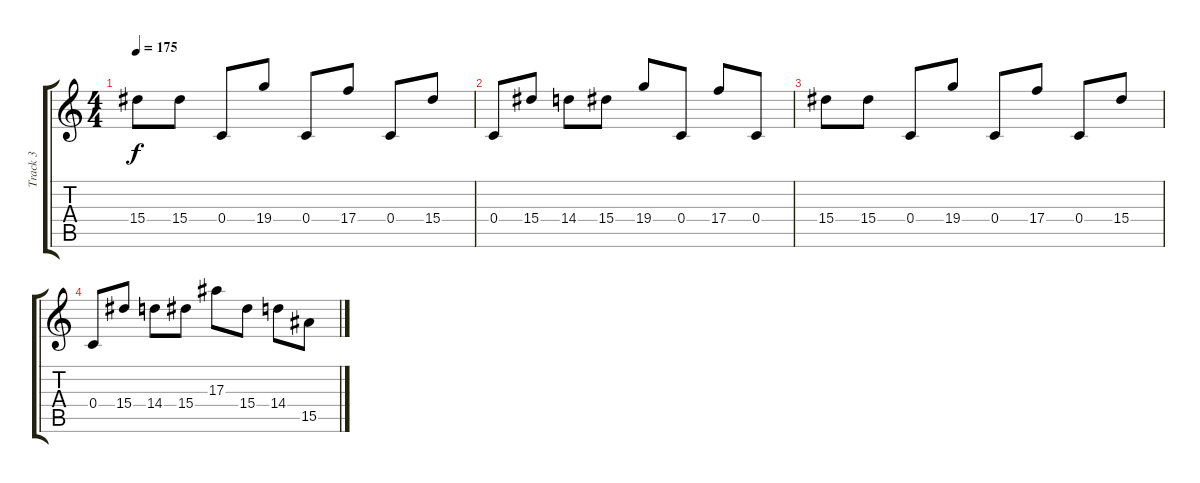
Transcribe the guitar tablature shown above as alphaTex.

\track ("Track 3" "Track 3") {instrument overdrivenguitar}
\staff {score tabs}
\tuning (D4 A3 F3 C3 G2 C2) {hide}
\ts (4 4)
\tempo 175
\clef g2
\ks c
15.4.8{dy f volume 0} 15.4.8 0.4.8 19.4.8 0.4.8 17.4.8 0.4.8 15.4.8 |
0.4.8 15.4.8 14.4.8 15.4.8 19.4.8 0.4.8 17.4.8 0.4.8 |
15.4.8 15.4.8 0.4.8 19.4.8 0.4.8 17.4.8 0.4.8 15.4.8 |
0.4.8 15.4.8 14.4.8 15.4.8 17.3.8 15.4.8 14.4.8 15.5.8
